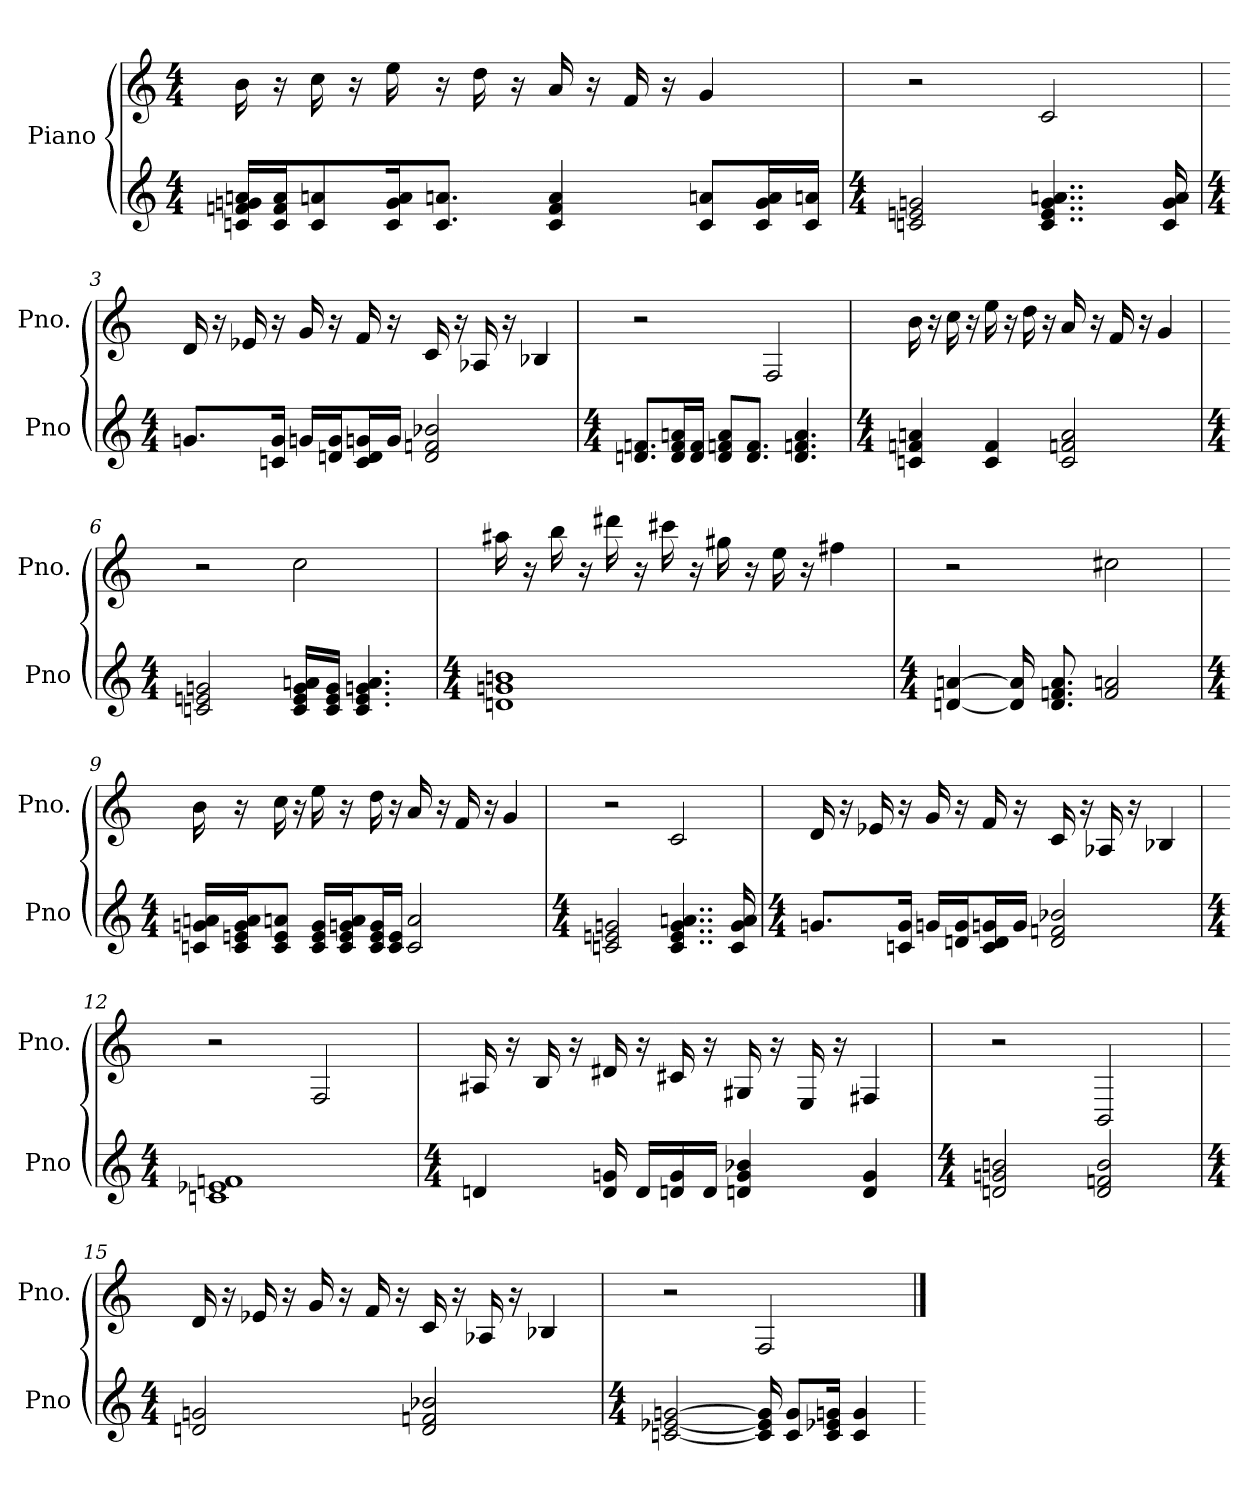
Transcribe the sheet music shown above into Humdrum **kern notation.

**kern	**kern
*part2	*part1
*staff2	*staff1
*I"Piano	*I"Piano
*I'Pno	*I'Pno.
*	*clefG2
*k[]	*k[]
*M4/4	*M4/4
=1	=1
16cn 16fn 16gn 16anLL	16b\
16c 16f 16aJ	16r
8c 8an	16cc\
.	16r
16c 16g 16aK	16ee\
8.c 8.anJ	16r
.	16dd\
.	16r
4c 4f 4a	16a/
.	16r
.	16f/
.	16r
8c 8anL	4g/
16c 16g 16aL	.
16c 16anJJ	.
=2	=2
*k[]	*
*C:	*
*M4/4	*
2cn 2en 2gn	2r
4..c 4..e 4..g 4..an	2c/
16c 16g 16a	.
=3	=3
*k[]	*
*C:	*
*M4/4	*
8.gnL	16d/
.	16r
.	16e-X/
16cn 16gJk	16r
16gnLL	16g/
16dn 16gJ	16r
16c 16d 16gnL	16f/
16gJJ	16r
2d 2fn 2b-X	16c/
.	16r
.	16A-X/
.	16r
.	4B-X/
=4	=4
*k[]	*
*C:	*
*M4/4	*
8.dn 8.fnL	2r
16d 16f 16anL	.
16d 16fJJ	.
8d 8fn 8aL	.
8.d 8.fJ	.
.	2F/
4.d 4.fn 4.a	.
!!LO:LB:g=z
=5	=5
*k[]	*
*C:	*
*M4/4	*
4cn 4fn 4an	16b\
.	16r
.	16cc\
.	16r
4c 4f	16ee\
.	16r
.	16dd\
.	16r
2c 2fn 2a	16a/
.	16r
.	16f/
.	16r
.	4g/
=6	=6
*k[]	*
*C:	*
*M4/4	*
2cn 2en 2gn	2r
16c 16e 16g 16anLL	2cc\
16c 16e 16gJJ	.
4.c 4.e 4.gn 4.a	.
=7	=7
*k[]	*
*C:	*
*M4/4	*
1dn 1gn 1bn	16aa#X\
.	16r
.	16bb\
.	16r
.	16ddd#X\
.	16r
.	16ccc#X\
.	16r
.	16gg#X\
.	16r
.	16ee\
.	16r
.	4ff#X\
=8	=8
*k[]	*
*C:	*
*M4/4	*
[4dn [4an	2r
16d] 16a]	.
8.d 8.fn 8.a	.
2f 2an	2cc#X\
=9	=9
*k[]	*
*C:	*
*M4/4	*
16cn 16gn 16anLL	16b\
16c 16en 16g 16aJ	16r
8c 8e 8anJ	16cc\
.	16r
16c 16e 16gLL	16ee\
16c 16e 16gn 16aJ	16r
16c 16e 16gL	16dd\
16c 16eJJ	16r
2c 2a	16a/
.	16r
.	16f/
.	16r
.	4g/
!!LO:LB:g=z
=10	=10
*k[]	*
*C:	*
*M4/4	*
2cn 2en 2gn	2r
4..c 4..e 4..g 4..an	2c/
16c 16g 16a	.
=11	=11
*k[]	*
*C:	*
*M4/4	*
8.gnL	16d/
.	16r
.	16e-X/
16cn 16gJk	16r
16gnLL	16g/
16dn 16gJ	16r
16c 16d 16gnL	16f/
16gJJ	16r
2d 2fn 2b-X	16c/
.	16r
.	16A-X/
.	16r
.	4B-X/
=12	=12
*k[]	*
*C:	*
*M4/4	*
1cn 1e-X 1fn	2r
.	2F/
=13	=13
*k[]	*
*C:	*
*M4/4	*
4dn	16A#X/
.	16r
.	16B/
.	16r
16d 16gn	16d#X/
16dLL	16r
16dn 16g	16c#X/
16dJJ	16r
4dn 4g 4b-X	16G#X/
.	16r
.	16E/
.	16r
4d 4g	4F#X/
=14	=14
*k[]	*
*C:	*
*M4/4	*
2dn 2gn 2bn	2r
2d 2fn 2b	2BB/
!!LO:LB:g=z
=15	=15
*k[]	*
*C:	*
*M4/4	*
2dn 2gn	16d/
.	16r
.	16e-X/
.	16r
.	16g/
.	16r
.	16f/
.	16r
2d 2fn 2b-X	16c/
.	16r
.	16A-X/
.	16r
.	4B-X/
=16	=16
*k[]	*
*C:	*
*M4/4	*
[2cn [2e-X [2gn	2r
16c] 16e-] 16g]	2F/
8c 8gL	.
16c 16e-X 16gnJk	.
4c 4g	.
=	==
*-	*-
